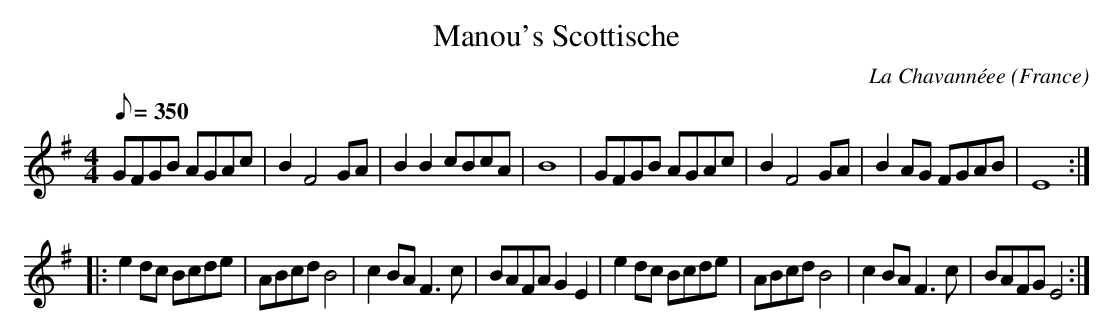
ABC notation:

X:1
T:Manou's Scottische
C:La Chavannéee
M:4/4
O:France
Q:1/8=350
K:G
GFGB AGAc | B2 F4 GA |\
B2B2 cBcA | B8 |\
GFGB AGAc | B2F4 GA |\
B2 AG FGAB | E8 ::
e2 dc Bcde | ABcd B4 |\
c2 BA F3c | BAFA G2 E2 |\
e2 dc Bcde | ABcd B4 |\
c2 BA F3c | BAFG E4 :|
